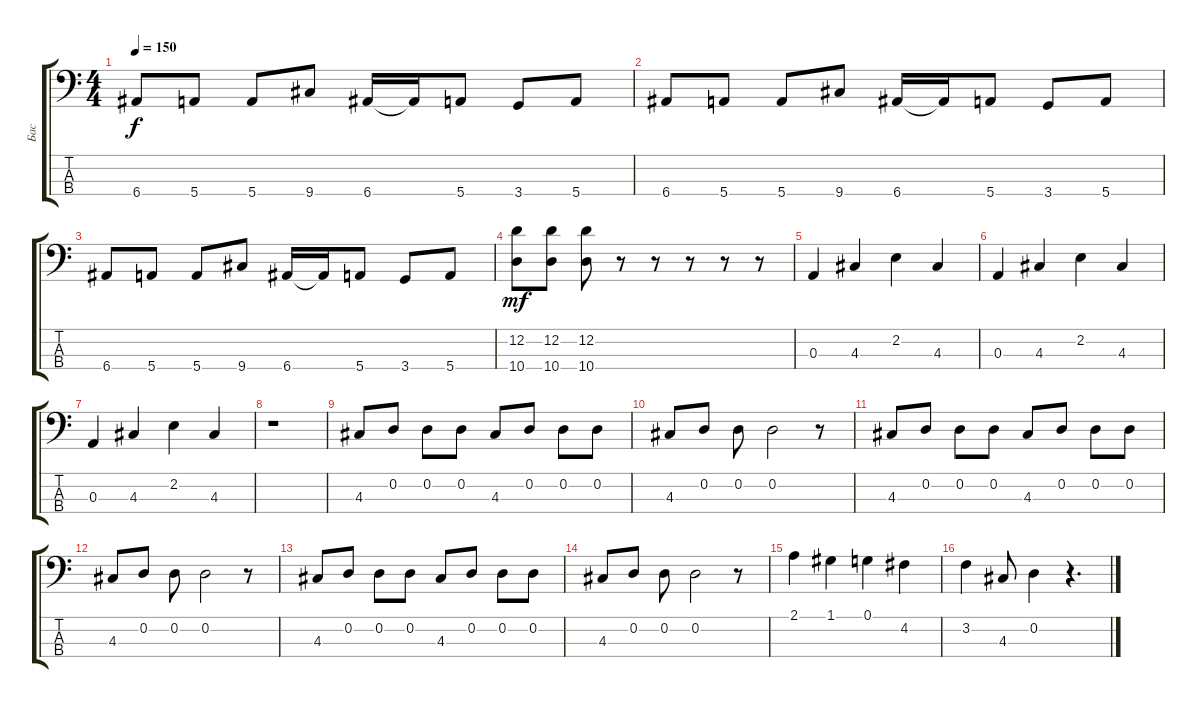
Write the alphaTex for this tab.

\track ("Бас" "Бас") {instrument electricbassfinger}
\staff {score tabs}
\tuning (G2 D2 A1 E1) {hide}
\ts (4 4)
\tempo 150
\clef f4
\ks c
6.4.8{dy f} 5.4.8 5.4.8 9.4.8 6.4.16 6.4{t}.16 5.4.8 3.4.8 5.4.8 |
6.4.8 5.4.8 5.4.8 9.4.8 6.4.16 6.4{t}.16 5.4.8 3.4.8 5.4.8 |
6.4.8 5.4.8 5.4.8 9.4.8 6.4.16 6.4{t}.16 5.4.8 3.4.8 5.4.8 |
(12.2 10.4).8{dy mf} (12.2 10.4).8 (12.2 10.4).8 r.8 r.8 r.8 r.8 r.8 |
0.3.4 4.3.4 2.2.4 4.3.4 |
0.3.4 4.3.4 2.2.4 4.3.4 |
0.3.4 4.3.4 2.2.4 4.3.4 |
r.1 |
4.3.8 0.2.8 0.2.8 0.2.8 4.3.8 0.2.8 0.2.8 0.2.8 |
4.3.8 0.2.8 0.2.8 0.2.2 r.8 |
4.3.8 0.2.8 0.2.8 0.2.8 4.3.8 0.2.8 0.2.8 0.2.8 |
4.3.8 0.2.8 0.2.8 0.2.2 r.8 |
4.3.8 0.2.8 0.2.8 0.2.8 4.3.8 0.2.8 0.2.8 0.2.8 |
4.3.8 0.2.8 0.2.8 0.2.2 r.8 |
2.1.4 1.1.4 0.1.4 4.2.4 |
3.2.4 4.3.8 0.2.4 r.4{d}
